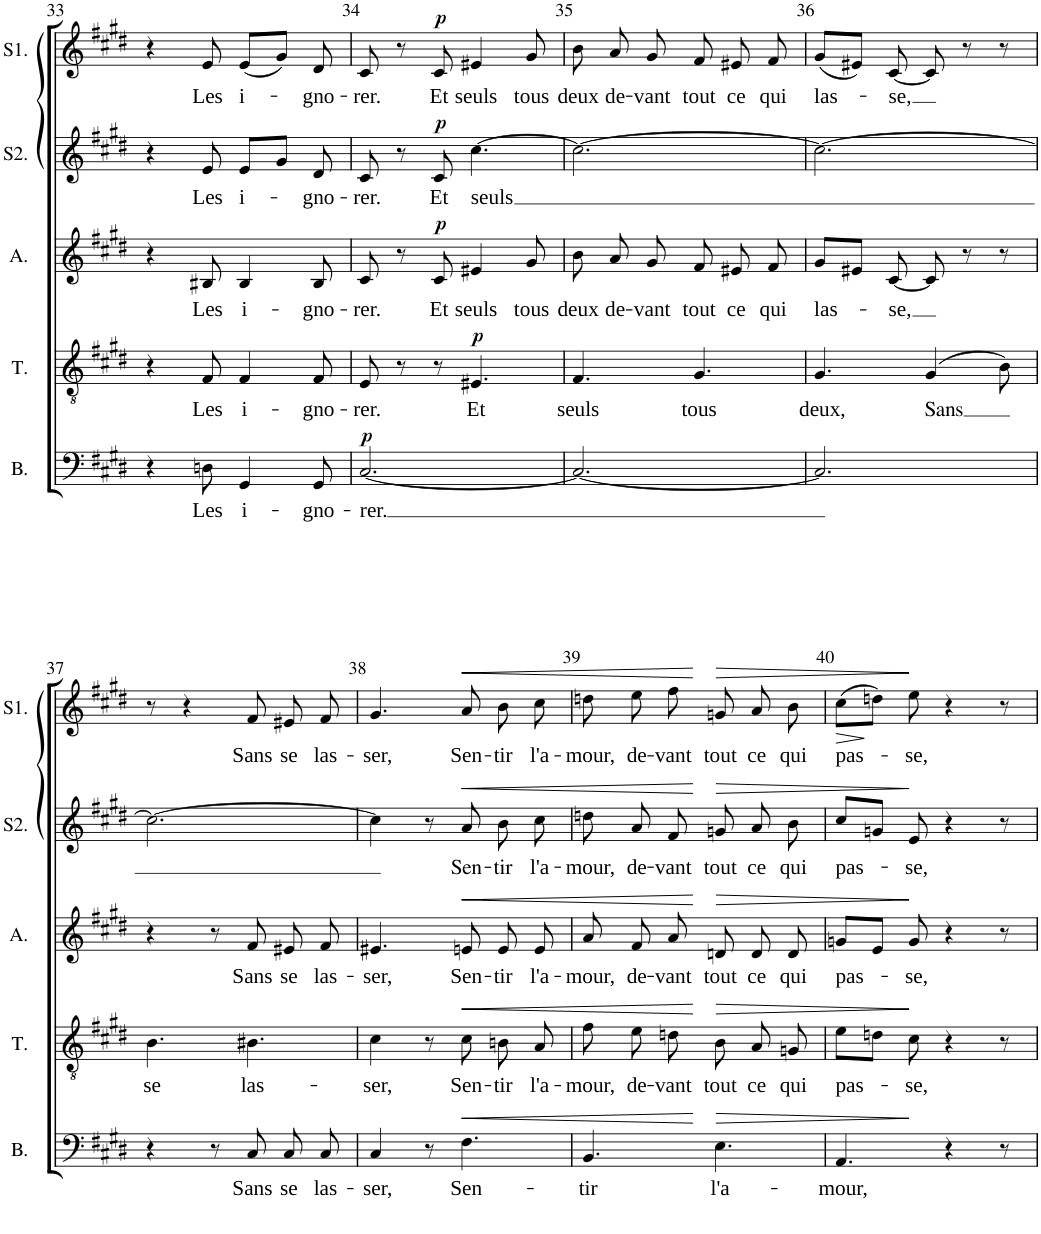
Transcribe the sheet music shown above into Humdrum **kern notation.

**kern	**text	**dynam	**kern	**text	**dynam	**kern	**text	**dynam	**kern	**text	**dynam	**kern	**text	**dynam
*part5	*part5	*part5	*part4	*part4	*part4	*part3	*part3	*part3	*part2	*part2	*part2	*part1	*part1	*part1
*staff5	*staff5	*staff5	*staff4	*staff4	*staff4	*staff3	*staff3	*staff3	*staff2	*staff2	*staff2	*staff1	*staff1	*staff1
*I"Basse	*	*	*I"Tenor	*	*	*I"Alto	*	*	*I"Soprano2	*	*	*I"Soprano1	*	*
*I'B.	*	*	*I'T.	*	*	*I'A.	*	*	*I'S2.	*	*	*I'S1.	*	*
!!LO:PB:g=z
*clefF4	*	*	*clefGv2	*	*	*clefG2	*	*	*clefG2	*	*	*clefG2	*	*
*k[f#c#g#d#]	*	*	*k[f#c#g#d#]	*	*	*k[f#c#g#d#]	*	*	*k[f#c#g#d#]	*	*	*k[f#c#g#d#]	*	*
*M6/8	*	*	*M6/8	*	*	*M6/8	*	*	*M6/8	*	*	*M6/8	*	*
=33	=33	=33	=33	=33	=33	=33	=33	=33	=33	=33	=33	=33	=33	=33
4r	.	.	4r	.	.	4r	.	.	4r	.	.	4r	.	.
!	!LO:LY:b	!	!	!LO:LY:b	!	!	!LO:LY:b	!	!	!LO:LY:b	!	!	!LO:LY:b	!
8Dn\	Les	.	8F#/	Les	.	8B#X/	Les	.	8e/	Les	.	8e/	Les	.
!	!LO:LY:b	!	!	!LO:LY:b	!	!	!LO:LY:b	!	!	!LO:LY:b	!	!	!LO:LY:b	!
4GG#/	i-	.	4F#/	i-	.	4B#/	i-	.	8e/L	i-	.	(8e/L	i-	.
.	.	.	.	.	.	.	.	.	8g#/J	.	.	8g#/J)	.	.
!	!LO:LY:b	!	!	!LO:LY:b	!	!	!LO:LY:b	!	!	!LO:LY:b	!	!	!LO:LY:b	!
8GG#/	-gno-	.	8F#/	-gno-	.	8B#/	-gno-	.	8d#/	-gno-	.	8d#/	-gno-	.
=34	=34	=34	=34	=34	=34	=34	=34	=34	=34	=34	=34	=34	=34	=34
!	!LO:LY:b	!LO:DY:a	!	!LO:LY:b	!	!	!LO:LY:b	!	!	!LO:LY:b	!	!	!LO:LY:b	!
[2.C#/	-rer.	p	8E/	-rer.	.	8c#/	-rer.	.	8c#/	-rer.	.	8c#/	-rer.	.
.	.	.	8r	.	.	8r	.	.	8r	.	.	8r	.	.
!	!	!	!	!	!	!	!LO:LY:b	!LO:DY:a	!	!LO:LY:b	!LO:DY:a	!	!LO:LY:b	!LO:DY:a
.	.	.	8r	.	.	8c#/	Et	p	8c#/	Et	p	8c#/	Et	p
!	!	!	!	!LO:LY:b	!LO:DY:a	!	!LO:LY:b	!	!	!LO:LY:b	!	!	!LO:LY:b	!
.	.	.	4.E#X/	Et	p	4e#X/	seuls	.	[4.cc#\	seuls	.	4e#X/	seuls	.
!	!	!	!	!	!	!	!LO:LY:b	!	!	!	!	!	!LO:LY:b	!
.	.	.	.	.	.	8g#/	tous	.	.	.	.	8g#/	tous	.
=35	=35	=35	=35	=35	=35	=35	=35	=35	=35	=35	=35	=35	=35	=35
!	!	!	!	!LO:LY:b	!	!	!LO:LY:b	!	!	!	!	!	!LO:LY:b	!
2.C#/_	.	.	4.F#/	seuls	.	8b\	deux	.	2.cc#\_	.	.	8b\	deux	.
!	!	!	!	!	!	!	!LO:LY:b	!	!	!	!	!	!LO:LY:b	!
.	.	.	.	.	.	8a/	de-	.	.	.	.	8a/	de-	.
!	!	!	!	!	!	!	!LO:LY:b	!	!	!	!	!	!LO:LY:b	!
.	.	.	.	.	.	8g#/	-vant	.	.	.	.	8g#/	-vant	.
!	!	!	!	!LO:LY:b	!	!	!LO:LY:b	!	!	!	!	!	!LO:LY:b	!
.	.	.	4.G#/	tous	.	8f#/	tout	.	.	.	.	8f#/	tout	.
!	!	!	!	!	!	!	!LO:LY:b	!	!	!	!	!	!LO:LY:b	!
.	.	.	.	.	.	8e#X/	ce	.	.	.	.	8e#X/	ce	.
!	!	!	!	!	!	!	!LO:LY:b	!	!	!	!	!	!LO:LY:b	!
.	.	.	.	.	.	8f#/	qui	.	.	.	.	8f#/	qui	.
=36	=36	=36	=36	=36	=36	=36	=36	=36	=36	=36	=36	=36	=36	=36
!	!	!	!	!LO:LY:b	!	!	!LO:LY:b	!	!	!	!	!	!LO:LY:b	!
2.C#/]	.	.	4.G#/	deux,	.	8g#/L	las-	.	2.cc#\_	.	.	(8g#/L	las-	.
.	.	.	.	.	.	8e#X/J	.	.	.	.	.	8e#X/J)	.	.
!	!	!	!	!	!	!	!LO:LY:b	!	!	!	!	!	!LO:LY:b	!
.	.	.	.	.	.	[8c#/	-se,	.	.	.	.	[8c#/	-se,	.
!	!	!	!	!LO:LY:b	!	!	!	!	!	!	!	!	!	!
.	.	.	(4G#/	Sans	.	8c#/]	.	.	.	.	.	8c#/]	.	.
.	.	.	.	.	.	8r	.	.	.	.	.	8r	.	.
.	.	.	8B\)	.	.	8r	.	.	.	.	.	8r	.	.
!!LO:LB:g=z
=37	=37	=37	=37	=37	=37	=37	=37	=37	=37	=37	=37	=37	=37	=37
!	!	!	!	!LO:LY:b	!	!	!	!	!	!	!	!	!	!
4r	.	.	4.B\	se	.	4r	.	.	2.cc#\_	.	.	8r	.	.
.	.	.	.	.	.	.	.	.	.	.	.	4r	.	.
8r	.	.	.	.	.	8r	.	.	.	.	.	.	.	.
!	!LO:LY:b	!	!	!LO:LY:b	!	!	!LO:LY:b	!	!	!	!	!	!LO:LY:b	!
8C#/L	Sans	.	4.B#X\	las-	.	8f#/	Sans	.	.	.	.	8f#/	Sans	.
!	!LO:LY:b	!	!	!	!	!	!LO:LY:b	!	!	!	!	!	!LO:LY:b	!
8C#/	se	.	.	.	.	8e#X/	se	.	.	.	.	8e#X/	se	.
!	!LO:LY:b	!	!	!	!	!	!LO:LY:b	!	!	!	!	!	!LO:LY:b	!
8C#/J	las-	.	.	.	.	8f#/	las-	.	.	.	.	8f#/	las-	.
=38	=38	=38	=38	=38	=38	=38	=38	=38	=38	=38	=38	=38	=38	=38
!	!LO:LY:b	!	!	!LO:LY:b	!	!	!LO:LY:b	!	!	!	!	!	!LO:LY:b	!
4C#/	-ser,	.	4c#\	-ser,	.	4.e#X/	-ser,	.	4cc#\]	.	.	4.g#/	-ser,	.
8r	.	.	8r	.	.	.	.	.	8r	.	.	.	.	.
!	!LO:LY:b	!LO:HP:b	!	!LO:LY:b	!LO:HP:b	!	!LO:LY:b	!LO:HP:b	!	!LO:LY:b	!LO:HP:b	!	!LO:LY:b	!LO:HP:b
4.F#\	Sen-	<	8c#\	Sen-	<	8en/	Sen-	<	8a/	Sen-	<	8a/	Sen-	<
!	!	!	!	!LO:LY:b	!	!	!LO:LY:b	!	!	!LO:LY:b	!	!	!LO:LY:b	!
.	.	.	8Bn\	-tir	.	8e/	-tir	.	8b\	-tir	.	8b\	-tir	.
!	!	!	!	!LO:LY:b	!	!	!LO:LY:b	!	!	!LO:LY:b	!	!	!LO:LY:b	!
.	.	.	8A/	l'a-	.	8e/	l'a-	.	8cc#\	l'a-	.	8cc#\	l'a-	.
=39	=39	=39	=39	=39	=39	=39	=39	=39	=39	=39	=39	=39	=39	=39
!	!LO:LY:b	!	!	!LO:LY:b	!	!	!LO:LY:b	!	!	!LO:LY:b	!	!	!LO:LY:b	!
4.BB/	-tir	.	8f#\	-mour,	.	8a/	-mour,	.	8ddn\	-mour,	.	8ddn\	-mour,	.
!	!	!	!	!LO:LY:b	!	!	!LO:LY:b	!	!	!LO:LY:b	!	!	!LO:LY:b	!
.	.	.	8e\	de-	.	8f#/	de-	.	8a/	de-	.	8ee\	de-	.
!	!	!	!	!LO:LY:b	!	!	!LO:LY:b	!	!	!LO:LY:b	!	!	!LO:LY:b	!
.	.	.	8dn\	-vant	.	8a/	-vant	.	8f#/	-vant	.	8ff#\	-vant	.
!	!LO:LY:b	!LO:HP:n=1:b	!	!LO:LY:b	!LO:HP:n=1:b	!	!LO:LY:b	!LO:HP:n=1:b	!	!LO:LY:b	!LO:HP:n=1:b	!	!LO:LY:b	!LO:HP:n=1:b
4.E\	l'a-	[ >	8B\	tout	[ >	8dn/	tout	[ >	8gn/	tout	[ >	8gn/	tout	[ >
!	!	!	!	!LO:LY:b	!	!	!LO:LY:b	!	!	!LO:LY:b	!	!	!LO:LY:b	!
.	.	.	8A/	ce	.	8d/	ce	.	8a/	ce	.	8a/	ce	.
!	!	!	!	!LO:LY:b	!	!	!LO:LY:b	!	!	!LO:LY:b	!	!	!LO:LY:b	!
.	.	.	8Gn/	qui	.	8d/	qui	.	8b\	qui	.	8b\	qui	.
=40	=40	=40	=40	=40	=40	=40	=40	=40	=40	=40	=40	=40	=40	=40
!	!LO:LY:b	!	!	!LO:LY:b	!	!	!LO:LY:b	!	!	!LO:LY:b	!	!	!LO:LY:b	!LO:HP:b
4.AA/	-mour,	.	8e\L	pas-	.	8gn/L	pas-	.	8cc#/L	pas-	.	(8cc#\L	pas-	>
.	.	.	8dn\J	.	.	8e/J	.	.	8gn/J	.	.	8ddn\J)	.	]
!	!	!	!	!LO:LY:b	!	!	!LO:LY:b	!	!	!LO:LY:b	!	!	!LO:LY:b	!
.	.	.	8c#\	-se,	.	8g/	-se,	.	8e/	-se,	.	8ee\	-se,	.
4r	.	]	4r	.	]	4r	.	]	4r	.	]	4r	.	]
8r	.	.	8r	.	.	8r	.	.	8r	.	.	8r	.	.
=	=	=	=	=	=	=	=	=	=	=	=	=	=	=
*-	*-	*-	*-	*-	*-	*-	*-	*-	*-	*-	*-	*-	*-	*-
